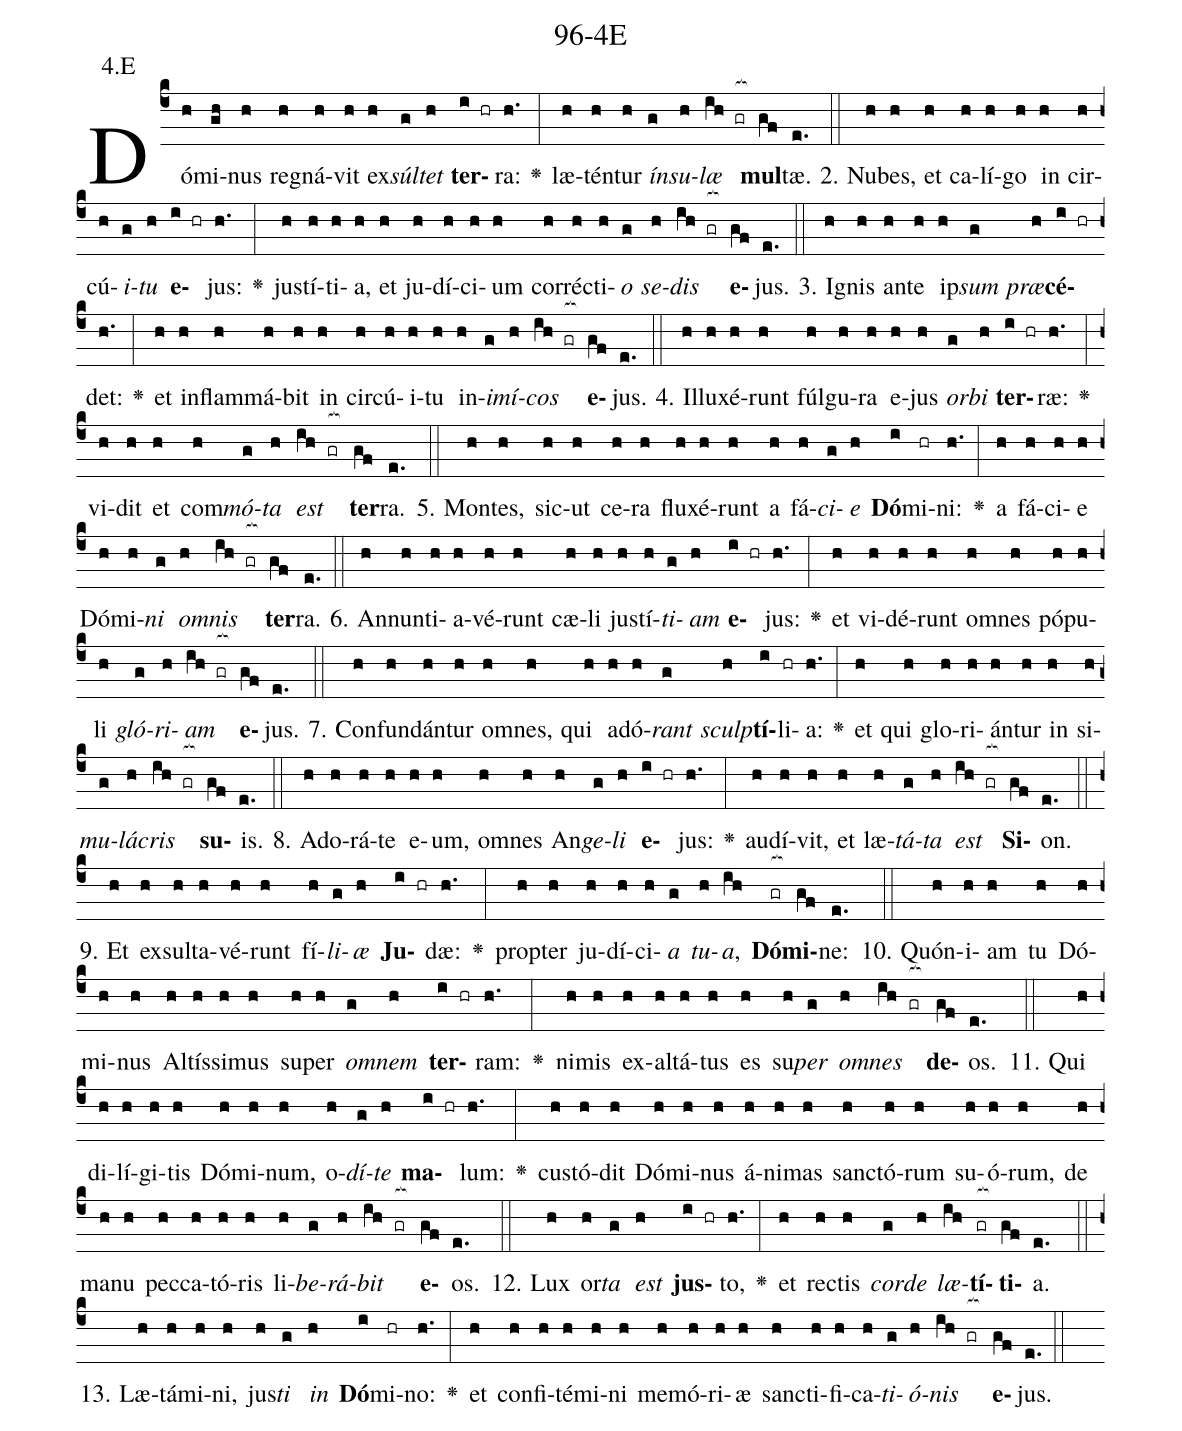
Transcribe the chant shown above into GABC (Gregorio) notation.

name: 96-4E;
annotation: 4.E;
%%
(c4)Dó(h)mi(gh)nus(h) re(h)gná(h)vit(h) ex(h)<i>súl</i>(g)<i>tet</i>(h) <b>ter</b>(i hr)ra:(h.) <v>\greheightstar</v>(:) læ(h)tén(h)tur(h) <i>ín</i>(g)<i>su</i>(h)<i>læ</i>(ih gr[ocb:1{]) <b>mul</b>(gf[ocb:0}])tæ.(e.) (::)
2. Nu(h)bes,(h) et(h) ca(h)lí(h)go(h) in(h) cir(h)cú(h)<i>i</i>(g)<i>tu</i>(h) <b>e</b>(i hr)jus:(h.) <v>\greheightstar</v>(:) jus(h)tí(h)ti(h)a,(h) et(h) ju(h)dí(h)ci(h)um(h) cor(h)réc(h)ti(h)<i>o</i>(g) <i>se</i>(h)<i>dis</i>(ih gr[ocb:1{]) <b>e</b>(gf[ocb:0}])jus.(e.) (::)
3. I(h)gnis(h) an(h)te(h) ip(h)<i>sum</i>(g) <i>præ</i>(h)<b>cé</b>(i hr)det:(h.) <v>\greheightstar</v>(:) et(h) in(h)flam(h)má(h)bit(h) in(h) cir(h)cú(h)i(h)tu(h) in(h)<i>i</i>(g)<i>mí</i>(h)<i>cos</i>(ih gr[ocb:1{]) <b>e</b>(gf[ocb:0}])jus.(e.) (::)
4. Il(h)lu(h)xé(h)runt(h) fúl(h)gu(h)ra(h) e(h)jus(h) <i>or</i>(g)<i>bi</i>(h) <b>ter</b>(i hr)ræ:(h.) <v>\greheightstar</v>(:) vi(h)dit(h) et(h) com(h)<i>mó</i>(g)<i>ta</i>(h) <i>est</i>(ih gr[ocb:1{]) <b>ter</b>(gf[ocb:0}])ra.(e.) (::)
5. Mon(h)tes,(h) sic(h)ut(h) ce(h)ra(h) flu(h)xé(h)runt(h) a(h) fá(h)<i>ci</i>(g)<i>e</i>(h) <b>Dó</b>(i)mi(hr)ni:(h.) <v>\greheightstar</v>(:) a(h) fá(h)ci(h)e(h) Dó(h)mi(h)<i>ni</i>(g) <i>om</i>(h)<i>nis</i>(ih gr[ocb:1{]) <b>ter</b>(gf[ocb:0}])ra.(e.) (::)
6. An(h)nun(h)ti(h)a(h)vé(h)runt(h) cæ(h)li(h) jus(h)tí(h)<i>ti</i>(g)<i>am</i>(h) <b>e</b>(i hr)jus:(h.) <v>\greheightstar</v>(:) et(h) vi(h)dé(h)runt(h) om(h)nes(h) pó(h)pu(h)li(h) <i>gló</i>(g)<i>ri</i>(h)<i>am</i>(ih gr[ocb:1{]) <b>e</b>(gf[ocb:0}])jus.(e.) (::)
7. Con(h)fun(h)dán(h)tur(h) om(h)nes,(h) qui(h) ad(h)ó(h)<i>rant</i>(g) <i>sculp</i>(h)<b>tí</b>(i)li(hr)a:(h.) <v>\greheightstar</v>(:) et(h) qui(h) glo(h)ri(h)án(h)tur(h) in(h) si(h)<i>mu</i>(g)<i>lá</i>(h)<i>cris</i>(ih gr[ocb:1{]) <b>su</b>(gf[ocb:0}])is.(e.) (::)
8. Ad(h)o(h)rá(h)te(h) e(h)um,(h) om(h)nes(h) An(h)<i>ge</i>(g)<i>li</i>(h) <b>e</b>(i hr)jus:(h.) <v>\greheightstar</v>(:) au(h)dí(h)vit,(h) et(h) læ(h)<i>tá</i>(g)<i>ta</i>(h) <i>est</i>(ih gr[ocb:1{]) <b>Si</b>(gf[ocb:0}])on.(e.) (::)
9. Et(h) ex(h)sul(h)ta(h)vé(h)runt(h) fí(h)<i>li</i>(g)<i>æ</i>(h) <b>Ju</b>(i hr)dæ:(h.) <v>\greheightstar</v>(:) prop(h)ter(h) ju(h)dí(h)ci(h)<i>a</i>(g) <i>tu</i>(h)<i>a</i>,(ih) <b>Dó</b>(gr[ocb:1{])<b>mi</b>(gf[ocb:0}])ne:(e.) (::)
10. Quón(h)i(h)am(h) tu(h) Dó(h)mi(h)nus(h) Al(h)tís(h)si(h)mus(h) su(h)per(h) <i>om</i>(g)<i>nem</i>(h) <b>ter</b>(i hr)ram:(h.) <v>\greheightstar</v>(:) ni(h)mis(h) ex(h)al(h)tá(h)tus(h) es(h) su(h)<i>per</i>(g) <i>om</i>(h)<i>nes</i>(ih gr[ocb:1{]) <b>de</b>(gf[ocb:0}])os.(e.) (::)
11. Qui(h) di(h)lí(h)gi(h)tis(h) Dó(h)mi(h)num,(h) o(h)<i>dí</i>(g)<i>te</i>(h) <b>ma</b>(i hr)lum:(h.) <v>\greheightstar</v>(:) cus(h)tó(h)dit(h) Dó(h)mi(h)nus(h) á(h)ni(h)mas(h) sanc(h)tó(h)rum(h) su(h)ó(h)rum,(h) de(h) ma(h)nu(h) pec(h)ca(h)tó(h)ris(h) li(h)<i>be</i>(g)<i>rá</i>(h)<i>bit</i>(ih gr[ocb:1{]) <b>e</b>(gf[ocb:0}])os.(e.) (::)
12. Lux(h) or(h)<i>ta</i>(g) <i>est</i>(h) <b>jus</b>(i hr)to,(h.) <v>\greheightstar</v>(:) et(h) rec(h)tis(h) <i>cor</i>(g)<i>de</i>(h) <i>læ</i>(ih)<b>tí</b>(gr[ocb:1{])<b>ti</b>(gf[ocb:0}])a.(e.) (::)
13. Læ(h)tá(h)mi(h)ni,(h) jus(h)<i>ti</i>(g) <i>in</i>(h) <b>Dó</b>(i)mi(hr)no:(h.) <v>\greheightstar</v>(:) et(h) con(h)fi(h)té(h)mi(h)ni(h) me(h)mó(h)ri(h)æ(h) sanc(h)ti(h)fi(h)ca(h)<i>ti</i>(g)<i>ó</i>(h)<i>nis</i>(ih gr[ocb:1{]) <b>e</b>(gf[ocb:0}])jus.(e.) (::)
